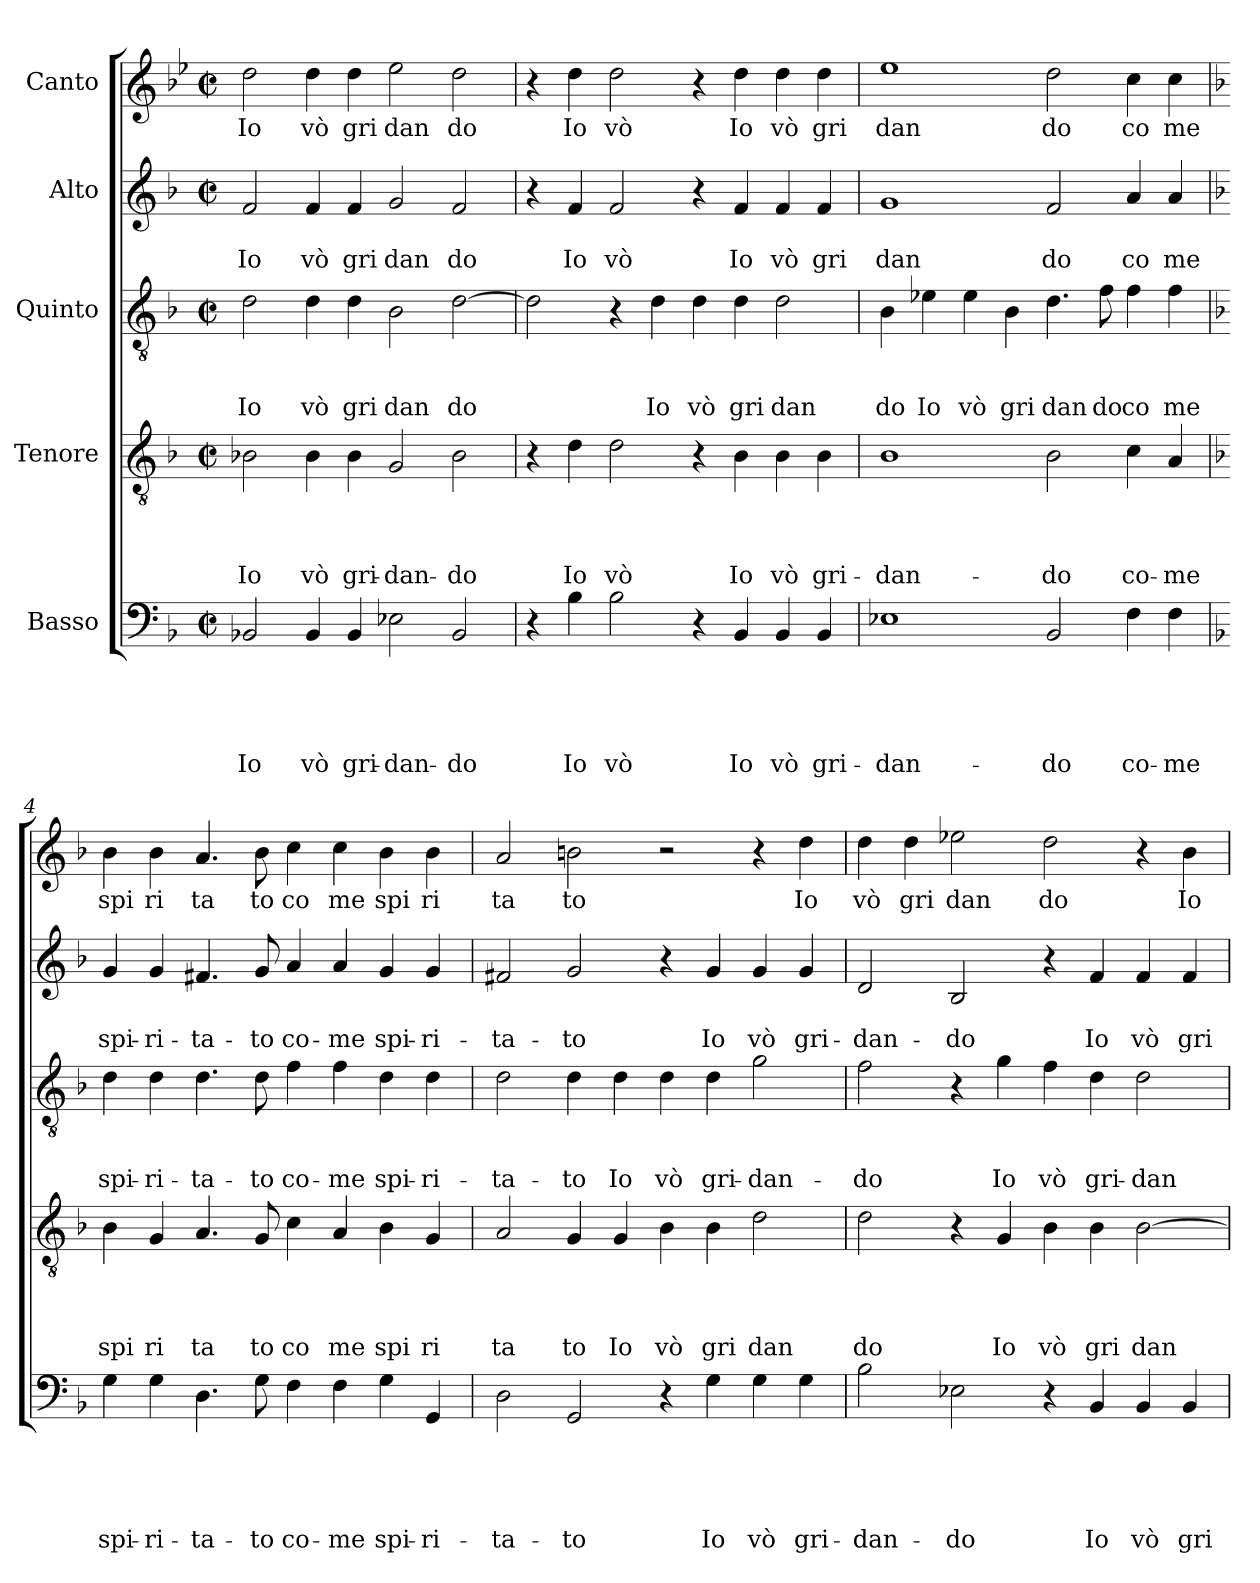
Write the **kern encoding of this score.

**kern	**text	**text	**text	**text	**text	**kern	**text	**text	**text	**text	**kern	**text	**text	**text	**kern	**text	**text	**kern	**text
*part5	*part5	*part5	*part5	*part5	*part5	*part4	*part4	*part4	*part4	*part4	*part3	*part3	*part3	*part3	*part2	*part2	*part2	*part1	*part1
*staff5	*staff5	*staff5	*staff5	*staff5	*staff5	*staff4	*staff4	*staff4	*staff4	*staff4	*staff3	*staff3	*staff3	*staff3	*staff2	*staff2	*staff2	*staff1	*staff1
*I"Basso	*	*	*	*	*	*I"Tenore	*	*	*	*	*I"Quinto	*	*	*	*I"Alto	*	*	*I"Canto	*
*clefF4	*	*	*	*	*	*clefGv2	*	*	*	*	*clefGv2	*	*	*	*clefG2	*	*	*clefG2	*
*ITrd-3c-5	*	*	*	*	*	*ITrd-3c-5	*	*	*	*	*ITrd-3c-5	*	*	*	*ITrd-3c-5	*	*	*	*
*k[b-e-]	*	*	*	*	*	*k[b-e-]	*	*	*	*	*k[b-e-]	*	*	*	*k[b-e-]	*	*	*k[b-e-]	*
*B-:	*	*	*	*	*	*B-:	*	*	*	*	*B-:	*	*	*	*B-:	*	*	*B-:	*
*M2/2	*	*	*	*	*	*M2/2	*	*	*	*	*M2/2	*	*	*	*M2/2	*	*	*M2/2	*
*met(c|)	*	*	*	*	*	*met(c|)	*	*	*	*	*met(c|)	*	*	*	*met(c|)	*	*	*met(c|)	*
=1	=1	=1	=1	=1	=1	=1	=1	=1	=1	=1	=1	=1	=1	=1	=1	=1	=1	=1	=1
!	!	!	!	!	!LO:LY:b	!	!	!	!	!LO:LY:b	!	!	!	!LO:LY:b	!	!	!LO:LY:b	!	!LO:LY:b
2E-X/	.	.	.	.	Io	2e-X\	.	.	.	Io	2g\	.	.	Io	2b-/	.	Io	2dd\	Io
!	!	!	!	!	!LO:LY:b	!	!	!	!	!LO:LY:b	!	!	!	!LO:LY:b	!	!	!LO:LY:b	!	!LO:LY:b
4E-/	.	.	.	.	vò	4e-\	.	.	.	vò	4g\	.	.	vò	4b-/	.	vò	4dd\	vò
!	!	!	!	!	!LO:LY:b	!	!	!	!	!LO:LY:b	!	!	!	!LO:LY:b	!	!	!LO:LY:b	!	!LO:LY:b
4E-/	.	.	.	.	gri-	4e-\	.	.	.	gri-	4g\	.	.	gri	4b-/	.	gri	4dd\	gri
!	!	!	!	!	!LO:LY:b	!	!	!	!	!LO:LY:b	!	!	!	!LO:LY:b	!	!	!LO:LY:b	!	!LO:LY:b
2A-X\	.	.	.	.	-dan-	2c/	.	.	.	-dan-	2e-\	.	.	dan	2cc/	.	dan	2ee-\	dan
!	!	!	!	!	!LO:LY:b	!	!	!	!	!LO:LY:b	!	!	!	!LO:LY:b	!	!	!LO:LY:b	!	!LO:LY:b
2E-/	.	.	.	.	-do	2e-\	.	.	.	-do	[>2g\	.	.	do	2b-/	.	do	2dd\	do
=2	=2	=2	=2	=2	=2	=2	=2	=2	=2	=2	=2	=2	=2	=2	=2	=2	=2	=2	=2
4r	.	.	.	.	.	4r	.	.	.	.	2g\]	.	.	.	4r	.	.	4r	.
!	!	!	!	!	!LO:LY:b	!	!	!	!	!LO:LY:b	!	!	!	!	!	!	!LO:LY:b	!	!LO:LY:b
4e-\	.	.	.	.	Io	4g\	.	.	.	Io	.	.	.	.	4b-/	.	Io	4dd\	Io
!	!	!	!	!	!LO:LY:b	!	!	!	!	!LO:LY:b	!	!	!	!	!	!	!LO:LY:b	!	!LO:LY:b
2e-\	.	.	.	.	vò	2g\	.	.	.	vò	4r	.	.	.	2b-/	.	vò	2dd\	vò
!	!	!	!	!	!	!	!	!	!	!	!	!	!	!LO:LY:b	!	!	!	!	!
.	.	.	.	.	.	.	.	.	.	.	4g\	.	.	Io	.	.	.	.	.
!	!	!	!	!	!	!	!	!	!	!	!	!	!	!LO:LY:b	!	!	!	!	!
4r	.	.	.	.	.	4r	.	.	.	.	4g\	.	.	vò	4r	.	.	4r	.
!	!	!	!	!	!LO:LY:b	!	!	!	!	!LO:LY:b	!	!	!	!LO:LY:b	!	!	!LO:LY:b	!	!LO:LY:b
4E-/	.	.	.	.	Io	4e-\	.	.	.	Io	4g\	.	.	gri	4b-/	.	Io	4dd\	Io
!	!	!	!	!	!LO:LY:b	!	!	!	!	!LO:LY:b	!	!	!	!LO:LY:b	!	!	!LO:LY:b	!	!LO:LY:b
4E-/	.	.	.	.	vò	4e-\	.	.	.	vò	2g\	.	.	dan	4b-/	.	vò	4dd\	vò
!	!	!	!	!	!LO:LY:b	!	!	!	!	!LO:LY:b	!	!	!	!	!	!	!LO:LY:b	!	!LO:LY:b
4E-/	.	.	.	.	gri-	4e-\	.	.	.	gri-	.	.	.	.	4b-/	.	gri	4dd\	gri
=3	=3	=3	=3	=3	=3	=3	=3	=3	=3	=3	=3	=3	=3	=3	=3	=3	=3	=3	=3
!	!	!	!	!	!LO:LY:b	!	!	!	!	!LO:LY:b	!	!	!	!LO:LY:b	!	!	!LO:LY:b	!	!LO:LY:b
1A-X	.	.	.	.	-dan-	1e-	.	.	.	-dan-	4e-\	.	.	do	1cc	.	dan	1ee-	dan
!	!	!	!	!	!	!	!	!	!	!	!	!	!	!LO:LY:b	!	!	!	!	!
.	.	.	.	.	.	.	.	.	.	.	4a-X\	.	.	Io	.	.	.	.	.
!	!	!	!	!	!	!	!	!	!	!	!	!	!	!LO:LY:b	!	!	!	!	!
.	.	.	.	.	.	.	.	.	.	.	4a-\	.	.	vò	.	.	.	.	.
!	!	!	!	!	!	!	!	!	!	!	!	!	!	!LO:LY:b	!	!	!	!	!
.	.	.	.	.	.	.	.	.	.	.	4e-\	.	.	gri	.	.	.	.	.
!	!	!	!	!	!LO:LY:b	!	!	!	!	!LO:LY:b	!	!	!	!LO:LY:b	!	!	!LO:LY:b	!	!LO:LY:b
2E-/	.	.	.	.	-do	2e-\	.	.	.	-do	4.g\	.	.	dan	2b-/	.	do	2dd\	do
!	!	!	!	!	!	!	!	!	!	!	!	!	!	!LO:LY:b	!	!	!	!	!
.	.	.	.	.	.	.	.	.	.	.	8b-\	.	.	do	.	.	.	.	.
!	!	!	!	!	!LO:LY:b	!	!	!	!	!LO:LY:b	!	!	!	!LO:LY:b	!	!	!LO:LY:b	!	!LO:LY:b
4B-\	.	.	.	.	co-	4f\	.	.	.	co-	4b-\	.	.	co	4dd/	.	co	4cc\	co
!	!	!	!	!	!LO:LY:b	!	!	!	!	!LO:LY:b	!	!	!	!LO:LY:b	!	!	!LO:LY:b	!	!LO:LY:b
4B-\	.	.	.	.	-me	4d/	.	.	.	-me	4b-\	.	.	me	4dd/	.	me	4cc\	me
!!LO:LB:g=z
=4	=4	=4	=4	=4	=4	=4	=4	=4	=4	=4	=4	=4	=4	=4	=4	=4	=4	=4	=4
*	*	*	*	*	*	*	*	*	*	*	*	*	*	*	*	*	*	*k[b-]	*
*	*	*	*	*	*	*	*	*	*	*	*	*	*	*	*	*	*	*F:	*
!	!	!	!	!	!LO:LY:b	!	!	!	!	!LO:LY:b	!	!	!	!LO:LY:b	!	!	!LO:LY:b	!	!LO:LY:b
4c\	.	.	.	.	spi-	4e-\	.	.	.	spi	4g\	.	.	spi-	4cc/	.	spi-	4b-\	spi
!	!	!	!	!	!LO:LY:b	!	!	!	!	!LO:LY:b	!	!	!	!LO:LY:b	!	!	!LO:LY:b	!	!LO:LY:b
4c\	.	.	.	.	-ri-	4c/	.	.	.	ri	4g\	.	.	-ri-	4cc/	.	-ri-	4b-\	ri
!	!	!	!	!	!LO:LY:b	!	!	!	!	!LO:LY:b	!	!	!	!LO:LY:b	!	!	!LO:LY:b	!	!LO:LY:b
4.G\	.	.	.	.	-ta-	4.d/	.	.	.	ta	4.g\	.	.	-ta-	4.bn/	.	-ta-	4.a/	ta
!	!	!	!	!	!LO:LY:b	!	!	!	!	!LO:LY:b	!	!	!	!LO:LY:b	!	!	!LO:LY:b	!	!LO:LY:b
8c\	.	.	.	.	-to	8c/	.	.	.	to	8g\	.	.	-to	8cc/	.	-to	8b-\	to
!	!	!	!	!	!LO:LY:b	!	!	!	!	!LO:LY:b	!	!	!	!LO:LY:b	!	!	!LO:LY:b	!	!LO:LY:b
4B-\	.	.	.	.	co-	4f\	.	.	.	co	4b-\	.	.	co-	4dd/	.	co-	4cc\	co
!	!	!	!	!	!LO:LY:b	!	!	!	!	!LO:LY:b	!	!	!	!LO:LY:b	!	!	!LO:LY:b	!	!LO:LY:b
4B-\	.	.	.	.	-me	4d/	.	.	.	me	4b-\	.	.	-me	4dd/	.	-me	4cc\	me
!	!	!	!	!	!LO:LY:b	!	!	!	!	!LO:LY:b	!	!	!	!LO:LY:b	!	!	!LO:LY:b	!	!LO:LY:b
4c\	.	.	.	.	spi-	4e-\	.	.	.	spi	4g\	.	.	spi-	4cc/	.	spi-	4b-\	spi
!	!	!	!	!	!LO:LY:b	!	!	!	!	!LO:LY:b	!	!	!	!LO:LY:b	!	!	!LO:LY:b	!	!LO:LY:b
4C/	.	.	.	.	-ri-	4c/	.	.	.	ri	4g\	.	.	-ri-	4cc/	.	-ri-	4b-\	ri
=5	=5	=5	=5	=5	=5	=5	=5	=5	=5	=5	=5	=5	=5	=5	=5	=5	=5	=5	=5
!	!	!	!	!	!LO:LY:b	!	!	!	!	!LO:LY:b	!	!	!	!LO:LY:b	!	!	!LO:LY:b	!	!LO:LY:b
2G\	.	.	.	.	-ta-	2d/	.	.	.	ta	2g\	.	.	-ta-	2bn/	.	-ta-	2a/	ta
!	!	!	!	!	!LO:LY:b	!	!	!	!	!LO:LY:b	!	!	!	!LO:LY:b	!	!	!LO:LY:b	!	!LO:LY:b
2C/	.	.	.	.	-to	4c/	.	.	.	to	4g\	.	.	-to	2cc/	.	-to	2bn\	to
!	!	!	!	!	!	!	!	!	!	!LO:LY:b	!	!	!	!LO:LY:b	!	!	!	!	!
.	.	.	.	.	.	4c/	.	.	.	Io	4g\	.	.	Io	.	.	.	.	.
!	!	!	!	!	!	!	!	!	!	!LO:LY:b	!	!	!	!LO:LY:b	!	!	!	!	!
4r	.	.	.	.	.	4e-\	.	.	.	vò	4g\	.	.	vò	4r	.	.	2r	.
!	!	!	!	!	!LO:LY:b	!	!	!	!	!LO:LY:b	!	!	!	!LO:LY:b	!	!	!LO:LY:b	!	!
4c\	.	.	.	.	Io	4e-\	.	.	.	gri	4g\	.	.	gri-	4cc/	.	Io	.	.
!	!	!	!	!	!LO:LY:b	!	!	!	!	!LO:LY:b	!	!	!	!LO:LY:b	!	!	!LO:LY:b	!	!
4c\	.	.	.	.	vò	2g\	.	.	.	dan	2cc\	.	.	-dan-	4cc/	.	vò	4r	.
!	!	!	!	!	!LO:LY:b	!	!	!	!	!	!	!	!	!	!	!	!LO:LY:b	!	!LO:LY:b
4c\	.	.	.	.	gri-	.	.	.	.	.	.	.	.	.	4cc/	.	gri-	4dd\	Io
=6	=6	=6	=6	=6	=6	=6	=6	=6	=6	=6	=6	=6	=6	=6	=6	=6	=6	=6	=6
!	!	!	!	!	!LO:LY:b	!	!	!	!	!LO:LY:b	!	!	!	!LO:LY:b	!	!	!LO:LY:b	!	!LO:LY:b
2e-\	.	.	.	.	-dan-	2g\	.	.	.	do	2b-\	.	.	-do	2g/	.	-dan-	4dd\	vò
!	!	!	!	!	!	!	!	!	!	!	!	!	!	!	!	!	!	!	!LO:LY:b
.	.	.	.	.	.	.	.	.	.	.	.	.	.	.	.	.	.	4dd\	gri
!	!	!	!	!	!LO:LY:b	!	!	!	!	!	!	!	!	!	!	!	!LO:LY:b	!	!LO:LY:b
2A-X\	.	.	.	.	-do	4r	.	.	.	.	4r	.	.	.	2e-/	.	-do	2ee-\	dan
!	!	!	!	!	!	!	!	!	!	!LO:LY:b	!	!	!	!LO:LY:b	!	!	!	!	!
.	.	.	.	.	.	4c/	.	.	.	Io	4cc\	.	.	Io	.	.	.	.	.
!	!	!	!	!	!	!	!	!	!	!LO:LY:b	!	!	!	!LO:LY:b	!	!	!	!	!LO:LY:b
4r	.	.	.	.	.	4e-\	.	.	.	vò	4b-\	.	.	vò	4r	.	.	2dd\	do
!	!	!	!	!	!LO:LY:b	!	!	!	!	!LO:LY:b	!	!	!	!LO:LY:b	!	!	!LO:LY:b	!	!
4E-/	.	.	.	.	Io	4e-\	.	.	.	gri	4g\	.	.	gri-	4b-/	.	Io	.	.
!	!	!	!	!	!LO:LY:b	!	!	!	!	!LO:LY:b	!	!	!	!LO:LY:b	!	!	!LO:LY:b	!	!
4E-/	.	.	.	.	vò	[>2e-\	.	.	.	dan	2g\	.	.	-dan-	4b-/	.	vò	4r	.
!	!	!	!	!	!LO:LY:b	!	!	!	!	!	!	!	!	!	!	!	!LO:LY:b	!	!LO:LY:b
4E-/	.	.	.	.	gri-	.	.	.	.	.	.	.	.	.	4b-/	.	gri-	4b-\	Io
=	=	=	=	=	=	=	=	=	=	=	=	=	=	=	=	=	=	=	=
*-	*-	*-	*-	*-	*-	*-	*-	*-	*-	*-	*-	*-	*-	*-	*-	*-	*-	*-	*-
